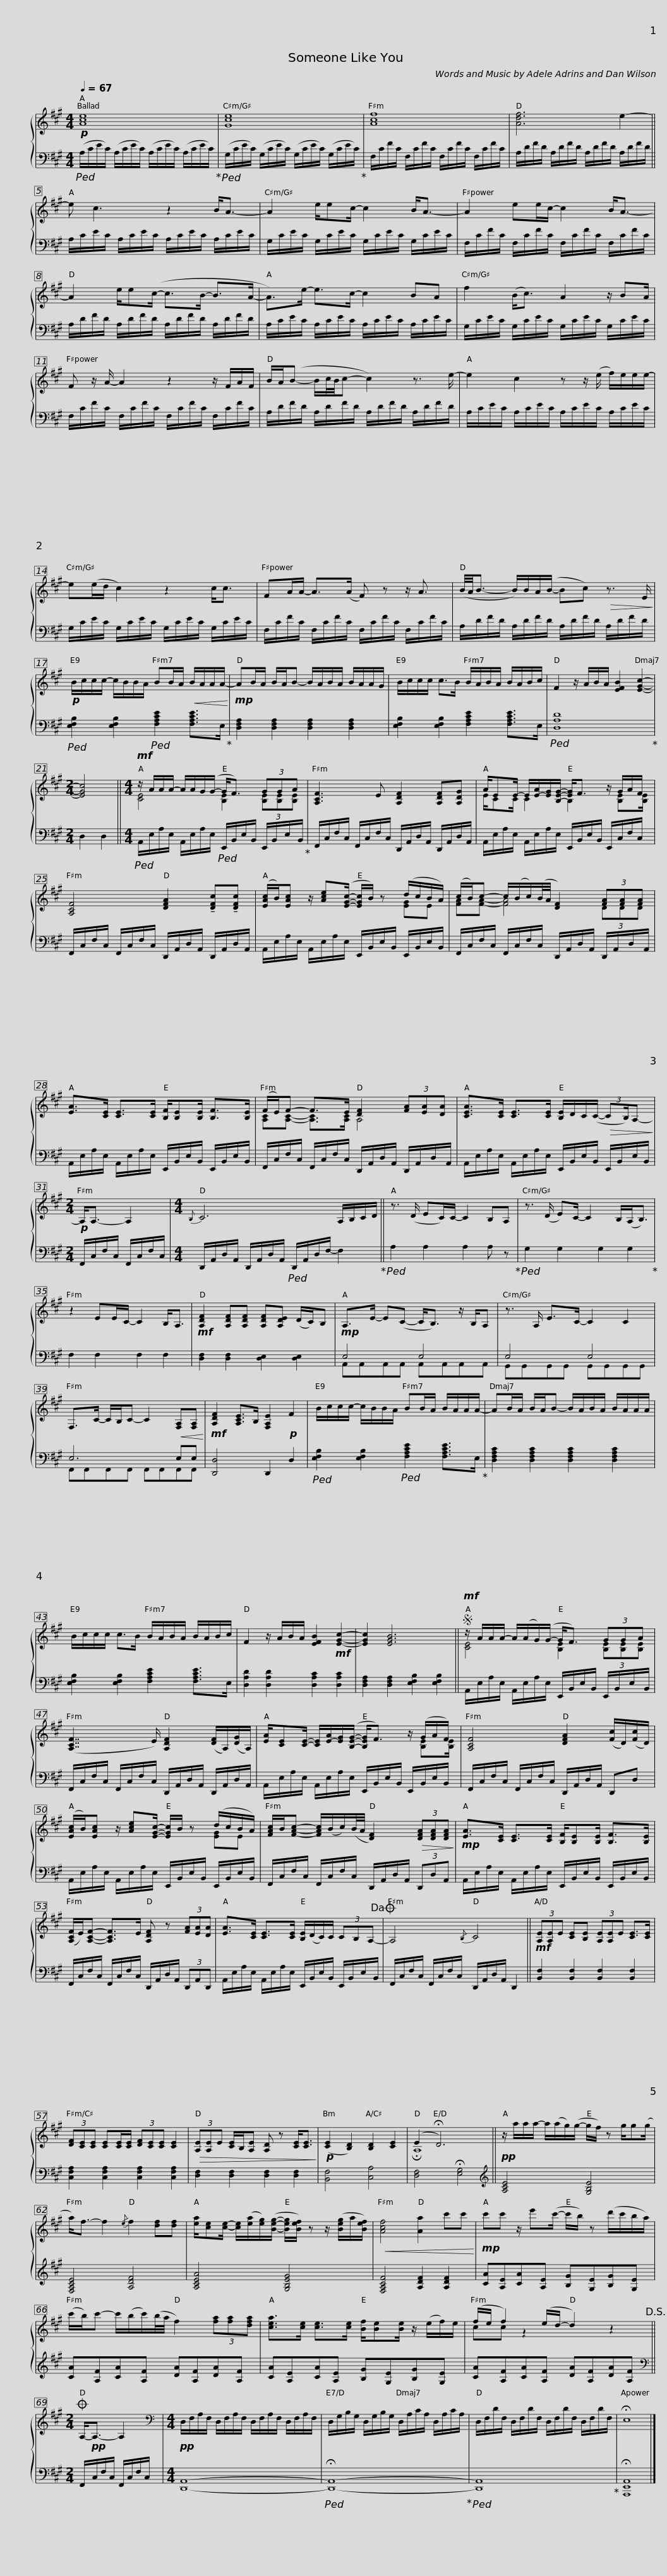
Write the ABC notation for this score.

X:1
%%score { ( 1 3 ) | ( 2 4 ) }
L:1/8
Q:1/4=67
M:4/4
I:linebreak $
K:A
V:1 treble
V:3 treble
V:2 bass
V:4 bass
V:1
!p! [Ace]8 | [Gce]8 |$ [Acf]8 | [Adf]6 e2- ||$ e c3 z2 B<A- | %5
 A2 e/ec/- c2 B<A- |$ A2 ee/c/- c2 B<A- | A2 e/e(c/- c>B- B>A- |$ A>)e- e>c- c2 BA | f2 (B<c) A2 z/ BA/ |$ %10
 F z/ A/- A2 z2 z/ F/A/F/ | B/A/(B- B/c/4B/4c- c2) z3/2 e/- |$ e2 c2 z z/ (e/ f/)e/e/e/- | e(e/d/ c2) z2 c<c |$ FA/A/- A>(A F) z z/ A3/2 | %15
 (B/4A/4B3/2- B/)B/A/(B/- Bc)!>(! z3/2 E/!>)! |$!p! B/c/c/c/- c/B/B/A/ BB/A/!<(! B/A/A/A/-!<)! |!mp! AB/A/ B/A/B- B/A/B/A/ B/A/A/G/ |$ B/c/c/c/ c>B B/A/B/A/ B/A/B/c/ | F2 z/ A/B/A/ [EFB]2 [EGc]2- | %20
[M:2/4] [EGc]4 ||$[M:4/4]!mf! z/ A/A/A/- A/A/G/(G/- G<F) (3GGA | [A,CF]3 E [A,DF]2 [A,DF][A,DG] |$ A/EE/- E/[E-A]/[EG]/[B,EG]/- [EG]<F z/ G/A/F/ | [A,CF]4 [DFA]2 !tenuto![DFc]!tenuto![DFc] |$ %25
 ([EAc]/B/)[EAc] z/ [Ace]([EGc]/- [EGc]/B/) z (d/c/B/A/) | (c/B/)c- c/(B/c/)(B/4A/4 [DF]2) (3[FA][FA][FA] |$ [EA]>[CE] [CE]>[CE] [B,F]/[B,E][B,E]/ [B,F]>[B,E] | (F/E/)F- F>E [DF]2 (3[FA][EA][DA] |$ [CEA]>[CE] [CE]>[CE] [B,E]/D/C/(C/-!>(! (3:2:2CB,/)A,-!>)! | %30
[M:2/4]!p! A,<A,- A,2 |$[M:4/4]{B,} C6 A,/B,/C/D/ || z3/2 (D/ EC/)C/- C2 B,A, |$ z3/2 (D/ E)C/- C2 B,/(A,<B,) | z2 EE/C/- C2 B,<A, | %35
!mf! [A,DF]2 [A,DF][A,DF] [A,DF][A,DE] (D/C/)B, |$!mp! A,>E- E(C- C<B,) z/ B,/A, | z3/2 A,/ E>C- C2 C2 | F,>C- C/B,/C- C2!<(! [F,A,][F,A,]!<)! |$!mf! [A,DF]2 [A,CE]>B, [F,A,E]2!p! F2 | %40
 B/c/c/c/- c/B/B/A/ BB/A/ B/A/A/A/- | AB/A/ B/A/B- B/A/B/A/ B/A/A/A/ |$ B/c/c/c/ c>B B/A/B/A/ B/A/B/c/ | F2 z/ A/B/A/ [EFB]2!mf! [EGc]2- | [EGc]2 [EGB]6 ||$ %45
S!mf! z/ A/A/A/- A/(A/G/)(G/- G<F) (3GGA | ([A,CF]7/2 E/) [A,DF]2 ([DF]/A,/)([DG]/A,/) |$ [EA]/[CE][CE]/- [CE]/[E-A]/[EG]/([B,EG]/- [B,EG]<F) z/ (G/A/F/) | [A,CF]4 [DFA]2 ([Fc]/D/)([Fc]/D/) |$ ([EAc]/B/)[EAc] z/ [Ace][EGc]/- [EGc]/B/ z (d/c/B/A/) | %50
 [FAc]/B/[FAc]- [FAc]/(B/c/)(B/4A/4 [DF]2)!>(! (3[DFA][DFA][DFA]!>)! |$!mp! [EA]>[CE] [CE]>[CE] [B,F]/[B,E][B,E]/ [B,F]>[B,E] | ([A,CF]/E/)[A,CF]- [A,CF]>E [A,DF] z (3[FA][EA][DA] |$ [EA]>[CE] [CE]>[CE] [B,E]/(D/C/)C/ (3CB,A,-!dacoda! | A,4{/B,} C4 || %55
!mf! (3[A,E][A,E]E [CE][B,E] (3[A,E][A,E]E [CE]>[CE] |$ (3[DF][CE][CE] [CE][CE]/[CE]/ (3[DF][CE][CE] [CE]2 |!>(! (3[A,E][A,E]E [CE]/B,/[A,E] [A,D] z [CE]<[CE]!>)! |!p! ([CE]2 [B,D]2) [B,D]2 [CE]2 | (E2 !fermata!D6) ||$ %60
!pp! z/ a/a/a/- a/(a/g/)(g/- g/f/) z g/g(g/ | a<)f- f2{/e} f2 [df][df] | [ea]/[ce][ce]/- [ce]/([ea]/[eg]/)([Beg]/- [Beg]/[Bef]/) z z/ ([Beg]/a/[Bef]/) |$!<(! [Acf]4 [Aa]2 c'c'!<)! |!mp! c'c' z/ e'(c'/- c'/b/) z (d'/c'/b/a/) | %65
 (c'/b/)c'- c'/(b/c'/)(b/4a/4 f2) (3[fa][fa][dfa] |$ [cea]>[ce] [ce]>[ce] [Bf]/[Be][Be]/ z/ (e/f/)e/ | (f/e/ f2) (e/d/- d2) z2!D.S.! ||[M:2/4]O A,-<!pp!A,- A,2 |$[M:4/4][K:bass]!pp! D,/F,/A,/F,/ D,/F,/A,/F,/ D,/F,/A,/F,/ D,/F,/A,/F,/ | %70
 D,/G,/B,/G,/ D,/G,/B,/G,/ D,/A,/C/A,/ D,/A,/C/A,/ |$ D,/F,/D/F,/ D,/F,/D/F,/ D,/F,/D/F,/ D,/F,/D/F,/ | !fermata!E,8 |] %73
V:2
!ped! (A,/C/E/C/) (A,/C/E/C/) (A,/C/E/C/) (A,/C/E/C/)!ped-up! |!ped! (G,/C/E/C/) (G,/C/E/C/) (G,/C/E/C/) (G,/C/E/C/)!ped-up! |$ F,/C/F/C/ F,/C/F/C/ F,/C/F/C/ F,/C/F/C/ | A,/D/F/D/ A,/D/F/D/ A,/D/F/D/ A,/D/F/D/ ||$ A,/C/E/C/ A,/C/E/C/ A,/C/E/C/ A,/C/E/C/ | %5
 G,/C/E/C/ G,/C/E/C/ G,/C/E/C/ G,/C/E/C/ |$ F,/C/F/C/ F,/C/F/C/ F,/C/F/C/ F,/C/F/C/ | A,/D/F/D/ A,/D/F/D/ A,/D/F/D/ A,/D/F/D/ |$ A,/C/E/C/ A,/C/E/C/ A,/C/E/C/ A,/C/E/C/ | G,/C/E/C/ G,/C/E/C/ G,/C/E/C/ G,/C/E/C/ |$ %10
 F,/C/F/C/ F,/C/F/C/ F,/C/F/C/ F,/C/F/C/ | A,/D/F/D/ A,/D/F/D/ A,/D/F/D/ A,/D/F/D/ |$ A,/C/E/C/ A,/C/E/C/ A,/C/E/C/ A,/C/E/C/ | G,/C/E/C/ G,/C/E/C/ G,/C/E/C/ G,/C/E/C/ |$ F,/C/F/C/ F,/C/F/C/ F,/C/F/C/ F,/C/F/C/ | %15
 A,/D/F/D/ A,/D/F/D/ A,/D/F/D/ A,/D/F/D/ |$!ped! [E,F,B,]2 [E,F,B,]2!ped! [F,A,CE]2 [F,A,CE]>E,!ped-up! | [D,F,A,]2 [D,F,A,]2 [D,F,A,]2 [D,F,A,]2 |$ [E,F,B,]2 [E,F,B,]2 [F,A,CE]2 [F,A,CE]>E, |!ped! [D,A,D]8!ped-up! | %20
[M:2/4] D,2 D,2 ||$[M:4/4]!ped! A,,/E,/A,/E,/ A,,/E,/A,/E,/!ped! E,,/B,,/E,/B,,/ E,,/B,,/E,/B,,/!ped-up! | F,,/C,/F,/C,/ F,,/C,/F,/C,/ D,,/A,,/D,/A,,/ D,,/A,,/D,/A,,/ |$ A,,/E,/A,/E,/ A,,/E,/A,/E,/ E,,/B,,/E,/B,,/ E,,/C,/F,/C,/ | F,,/C,/F,/C,/ F,,/C,/F,/C,/ D,,/A,,/D,/A,,/ D,,/A,,/D,/A,,/ |$ %25
 A,,/E,/A,/E,/ A,,/E,/A,/E,/ E,,/B,,/E,/B,,/ E,,/B,,/E,/B,,/ | F,,/C,/F,/C,/ F,,/C,/F,/C,/ D,,/A,,/D,/A,,/ D,,/A,,/D,/A,,/ |$ A,,/E,/A,/E,/ A,,/E,/A,/E,/ E,,/B,,/E,/B,,/ E,,/B,,/E,/B,,/ | F,,/C,/F,/C,/ F,,/C,/F,/C,/ D,,/A,,/D,/A,,/ D,,/A,,/D,/A,,/ |$ A,,/E,/A,/E,/ A,,/E,/A,/E,/ E,,/B,,/E,/B,,/ E,,/B,,/E,/B,,/ | %30
[M:2/4] F,,/C,/F,/C,/ F,,/C,/F,/C,/ |$[M:4/4] D,,/A,,/D,/A,,/ D,,/A,,/D,/A,,/!ped! D,,/A,,/D,/F,/- F,2!ped-up! ||!ped! A,2 A,2 A,2 A, z!ped-up! |$!ped! G,2 G,2 G,2 G,2!ped-up! | F,2 F,2 F,2 F,2 | %35
 [D,F,]2 [D,F,]2 [D,E,]2 [D,E,]2 |$ E,4 E,4 | E,4 E,4 | E,6 E,E, |$ [D,,D,]4 D,,2 D,2 | %40
!ped! [E,F,B,]2 [E,F,B,]2!ped! [F,A,CE]2 [F,A,CE]>E,!ped-up! | [D,F,A,C]2 [D,F,A,C]2 [D,F,A,C]2 [D,F,A,C]2 |$ [E,F,B,]2 [E,F,B,]2 [F,A,CE]2 [F,A,CE]>E, | [D,A,D]2 [D,A,D]2 [D,A,C]2 [D,A,C]2 | [D,F,A,]2 [D,F,A,]2 [E,F,B,]2 [E,F,B,]2 ||$ %45
 A,,/E,/A,/E,/ A,,/E,/A,/E,/ E,,/B,,/E,/B,,/ E,,/B,,/E,/B,,/ | F,,/C,/F,/C,/ F,,/C,/F,/C,/ D,,/A,,/D,/A,,/ D,,/A,,/D,/A,,/ |$ A,,/E,/A,/E,/ A,,/E,/A,/E,/ E,,/B,,/E,/B,,/ E,,/B,,/E,/B,,/ | F,,/C,/F,/C,/ F,,/C,/F,/C,/ D,,/A,,/D,/A,,/ D,,D, |$ A,,/E,/A,/E,/ A,,/E,/A,/E,/ E,,/B,,/E,/B,,/ E,,/B,,/E,/B,,/ | %50
 F,,/C,/F,/C,/ F,,/C,/F,/C,/ D,,/A,,/D,/A,,/ (3D,,D,A,, |$ A,,/E,/A,/E,/ A,,/E,/A,/E,/ E,,/B,,/E,/B,,/ E,,/B,,/E,/B,,/ | F,,/C,/F,/C,/ F,,/C,/F,/C,/ D,,/A,,/D,/A,,/ (3D,,A,,D,, |$ A,,/E,/A,/E,/ A,,/E,/A,/E,/ E,,/B,,/E,/B,,/ E,,/B,,/E,/B,,/ | F,,/C,/F,/C,/ F,,/C,/F,/C,/ D,,/A,,/D,/A,,/ D,,2 || %55
 [B,,F,]2 [B,,F,]2 [B,,F,]2 [B,,F,]2 |$ [C,F,A,]2 [C,F,A,]2 [C,F,A,]2 [C,F,A,]2 | [D,F,]2 [D,F,]2 [D,F,]2 [D,F,]2 | [B,,F,]4 [C,A,]4 | [D,F,]4 !fermata![E,G,]4 ||$ %60
[K:treble] [A,CE]4 [G,B,E]4 | [F,A,CE]4 [A,DF]4 | [A,CEA]4 [G,B,EG]4 |$ [F,A,CF]4 [A,DF]2 [A,DF]2 | [CA][A,E][CA][A,E] [B,G][G,E][B,G][G,E] | %65
 [CA][A,F][CA][A,F] [DA][A,F][DA][A,F] |$ [CA][A,E][CA][A,E] [B,G][G,E][B,G][G,E] | [CA][A,F][CA][A,F] [DA][A,F][DA][A,F] ||[M:2/4][K:bass] F,,/C,/F,/C,/ F,,/C,/F,/C,/ |$[M:4/4] [D,,A,,]8- | %70
!ped! !fermata![D,,A,,]8-!ped-up! |$!ped! [D,,A,,]8!ped-up! | !fermata![A,,,E,,A,,]8 |] %73
V:3
 x8 | x8 |$ x8 | x8 ||$ x8 | %5
 x8 |$ x8 | x8 |$ x8 | x8 |$ %10
 x8 | x8 |$ x8 | x8 |$ x8 | %15
 x8 |$ x8 | x8 |$ x8 | x8 | %20
[M:2/4] x4 ||$[M:4/4] [CE]4 [B,E]2 (3[B,E][B,E][B,E] | x8 |$ E/CC/ C2 B,2 z/ [B,E][B,E]/ | x8 |$ %25
 x6 [EG]E | [FA][FA]- [FA]4 (3DDD |$ x8 | [A,C][A,C]- [A,C]>[A,C] A,4 |$ x8 | %30
[M:2/4] x4 |$[M:4/4] x8 || x8 |$ x8 | x8 | %35
 x8 |$ x8 | x8 | x8 |$ x8 | %40
 x8 | x8 |$ x8 | x8 | x8 ||$ %45
 [CE]4 [B,E]2 (3[B,E][B,E][B,E] | x8 |$ x13/2 [B,E][B,E]/ | x8 |$ x6 [EG]E | %50
 x8 |$ x8 | x8 |$ x8 | x8 || %55
 x8 |$ x8 | x8 | x8 | !fermata!A,8 ||$ %60
 x8 | x8 | x8 |$ x8 | x8 | %65
 x8 |$ x8 | cc z2 x4 ||[M:2/4] x4 |$[M:4/4][K:bass] x8 | %70
 x8 |$ x8 | x8 |] %73
V:4
 x8 | x8 |$ x8 | x8 ||$ x8 | %5
 x8 |$ x8 | x8 |$ x8 | x8 |$ %10
 x8 | x8 |$ x8 | x8 |$ x8 | %15
 x8 |$ x8 | x8 |$ x8 | x8 | %20
[M:2/4] x4 ||$[M:4/4] x8 | x8 |$ x8 | x8 |$ %25
 x8 | x8 |$ x8 | x8 |$ x8 | %30
[M:2/4] x4 |$[M:4/4] x8 || x8 |$ x8 | x8 | %35
 x8 |$ A,,A,,A,,A,, A,,A,,A,,A,, | G,,G,,G,,G,, G,,G,,G,,G,, | F,,F,,F,,F,, F,,F,,F,,F,, |$ x8 | %40
 x8 | x8 |$ x8 | x8 | x8 ||$ %45
 x8 | x8 |$ x8 | x8 |$ x8 | %50
 x8 |$ x8 | x8 |$ x8 | x8 || %55
 x8 |$ x8 | x8 | x8 | x8 ||$ %60
[K:treble] x8 | x8 | x8 |$ x8 | x8 | %65
 x8 |$ x8 | x8 ||[M:2/4][K:bass] x4 |$[M:4/4] x8 | %70
 x8 |$ x8 | x8 |] %73
